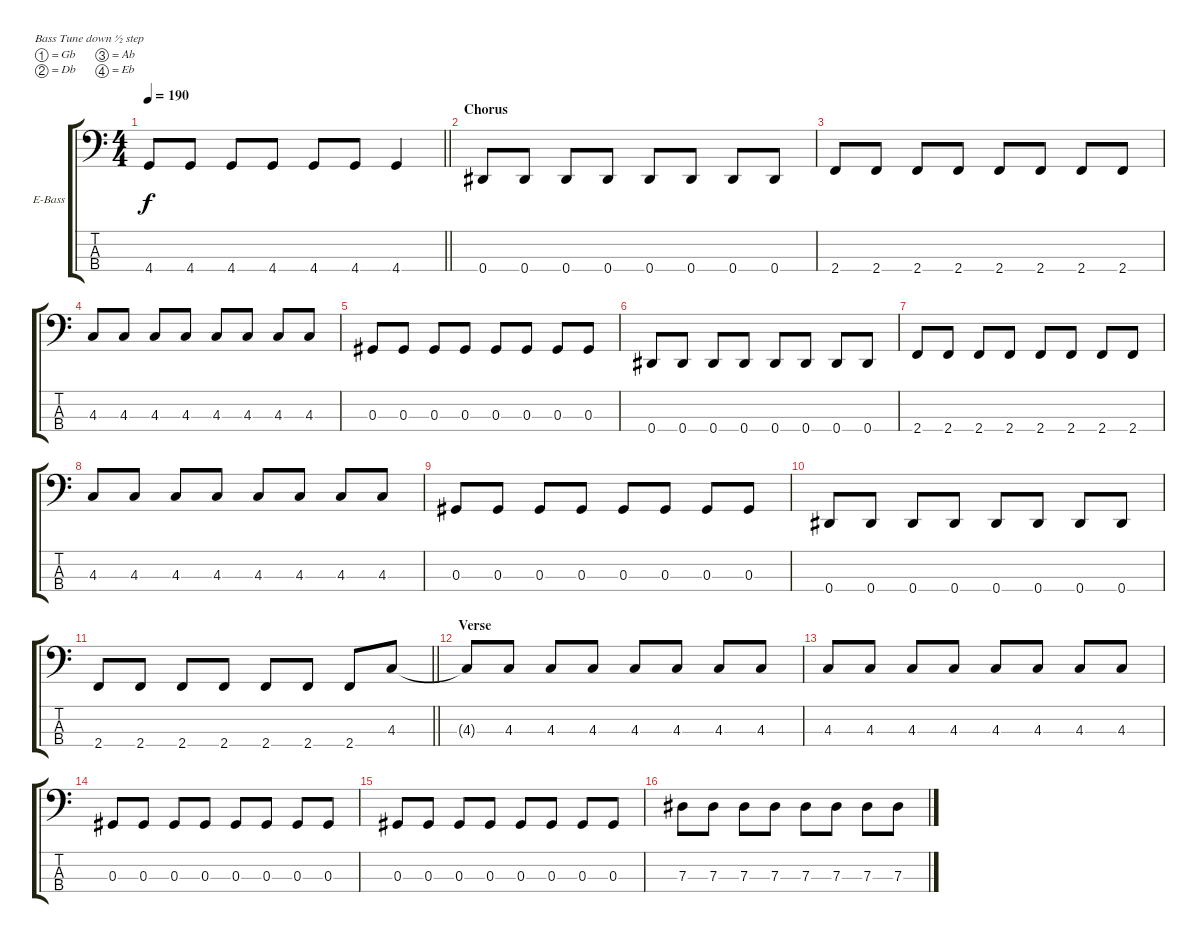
\bracketExtendMode groupsimilarinstruments
\firstSystemTrackNameOrientation horizontal
\otherSystemsTrackNameOrientation horizontal
\track ("Bass" "E-Bass") {instrument electricbasspick}
\staff {score tabs}
\tuning (Gb2 Db2 Ab1 Eb1)
\ts (4 4)
\tempo 190
\clef f4
\barLineRight lightlight
\ks c
4.4.8{dy f} 4.4.8 4.4.8 4.4.8 4.4.8 4.4.8 4.4.4 |
\section ("" "Chorus ")
0.4.8 0.4.8 0.4.8 0.4.8 0.4.8 0.4.8 0.4.8 0.4.8 |
2.4.8 2.4.8 2.4.8 2.4.8 2.4.8 2.4.8 2.4.8 2.4.8 |
4.3.8 4.3.8 4.3.8 4.3.8 4.3.8 4.3.8 4.3.8 4.3.8 |
0.3.8 0.3.8 0.3.8 0.3.8 0.3.8 0.3.8 0.3.8 0.3.8 |
0.4.8 0.4.8 0.4.8 0.4.8 0.4.8 0.4.8 0.4.8 0.4.8 |
2.4.8 2.4.8 2.4.8 2.4.8 2.4.8 2.4.8 2.4.8 2.4.8 |
4.3.8 4.3.8 4.3.8 4.3.8 4.3.8 4.3.8 4.3.8 4.3.8 |
0.3.8 0.3.8 0.3.8 0.3.8 0.3.8 0.3.8 0.3.8 0.3.8 |
0.4.8 0.4.8 0.4.8 0.4.8 0.4.8 0.4.8 0.4.8 0.4.8 |
\barLineRight lightlight
2.4.8 2.4.8 2.4.8 2.4.8 2.4.8 2.4.8 2.4.8 4.3.8 |
\section ("" "Verse ")
4.3{t}.8 4.3.8 4.3.8 4.3.8 4.3.8 4.3.8 4.3.8 4.3.8 |
4.3.8 4.3.8 4.3.8 4.3.8 4.3.8 4.3.8 4.3.8 4.3.8 |
0.3.8 0.3.8 0.3.8 0.3.8 0.3.8 0.3.8 0.3.8 0.3.8 |
0.3.8 0.3.8 0.3.8 0.3.8 0.3.8 0.3.8 0.3.8 0.3.8 |
7.3.8 7.3.8 7.3.8 7.3.8 7.3.8 7.3.8 7.3.8 7.3.8
